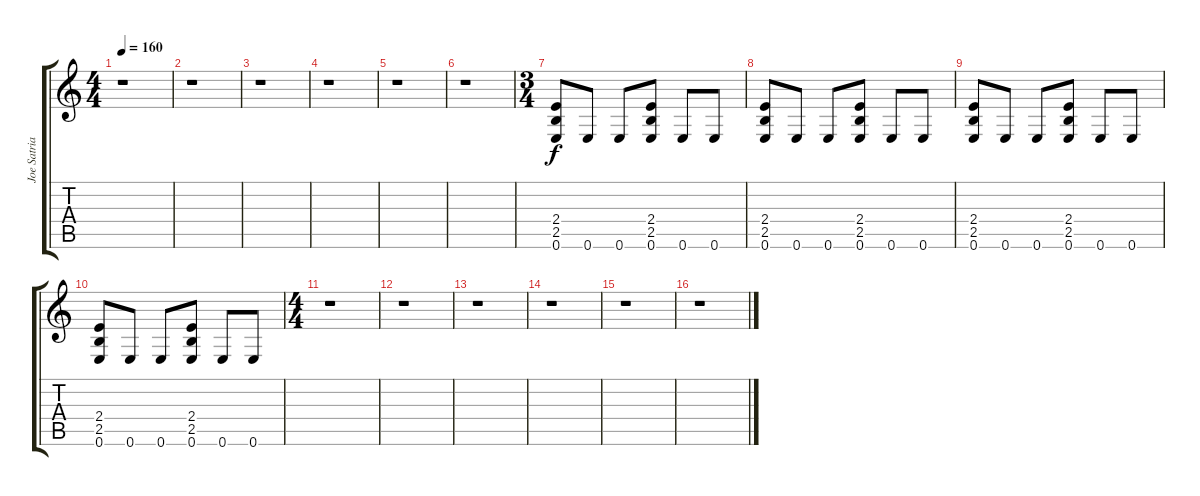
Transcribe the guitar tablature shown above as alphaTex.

\track ("Joe Satriani rythmique" "Joe Satria") {instrument electricguitarmuted}
\staff {score tabs}
\tuning (E4 B3 G3 D3 A2 E2) {hide}
\ts (4 4)
\tempo 160
\clef g2
\ks c
r.1{dy f} |
r.1 |
r.1 |
r.1 |
r.1 |
r.1 |
\ts (3 4)
(2.4 2.5 0.6).8 0.6.8 0.6.8 (2.4 2.5 0.6).8 0.6.8 0.6.8 |
(2.4 2.5 0.6).8 0.6.8 0.6.8 (2.4 2.5 0.6).8 0.6.8 0.6.8 |
(2.4 2.5 0.6).8 0.6.8 0.6.8 (2.4 2.5 0.6).8 0.6.8 0.6.8 |
(2.4 2.5 0.6).8 0.6.8 0.6.8 (2.4 2.5 0.6).8 0.6.8 0.6.8 |
\ts (4 4)
r.1 |
r.1 |
r.1 |
r.1 |
r.1 |
r.1
